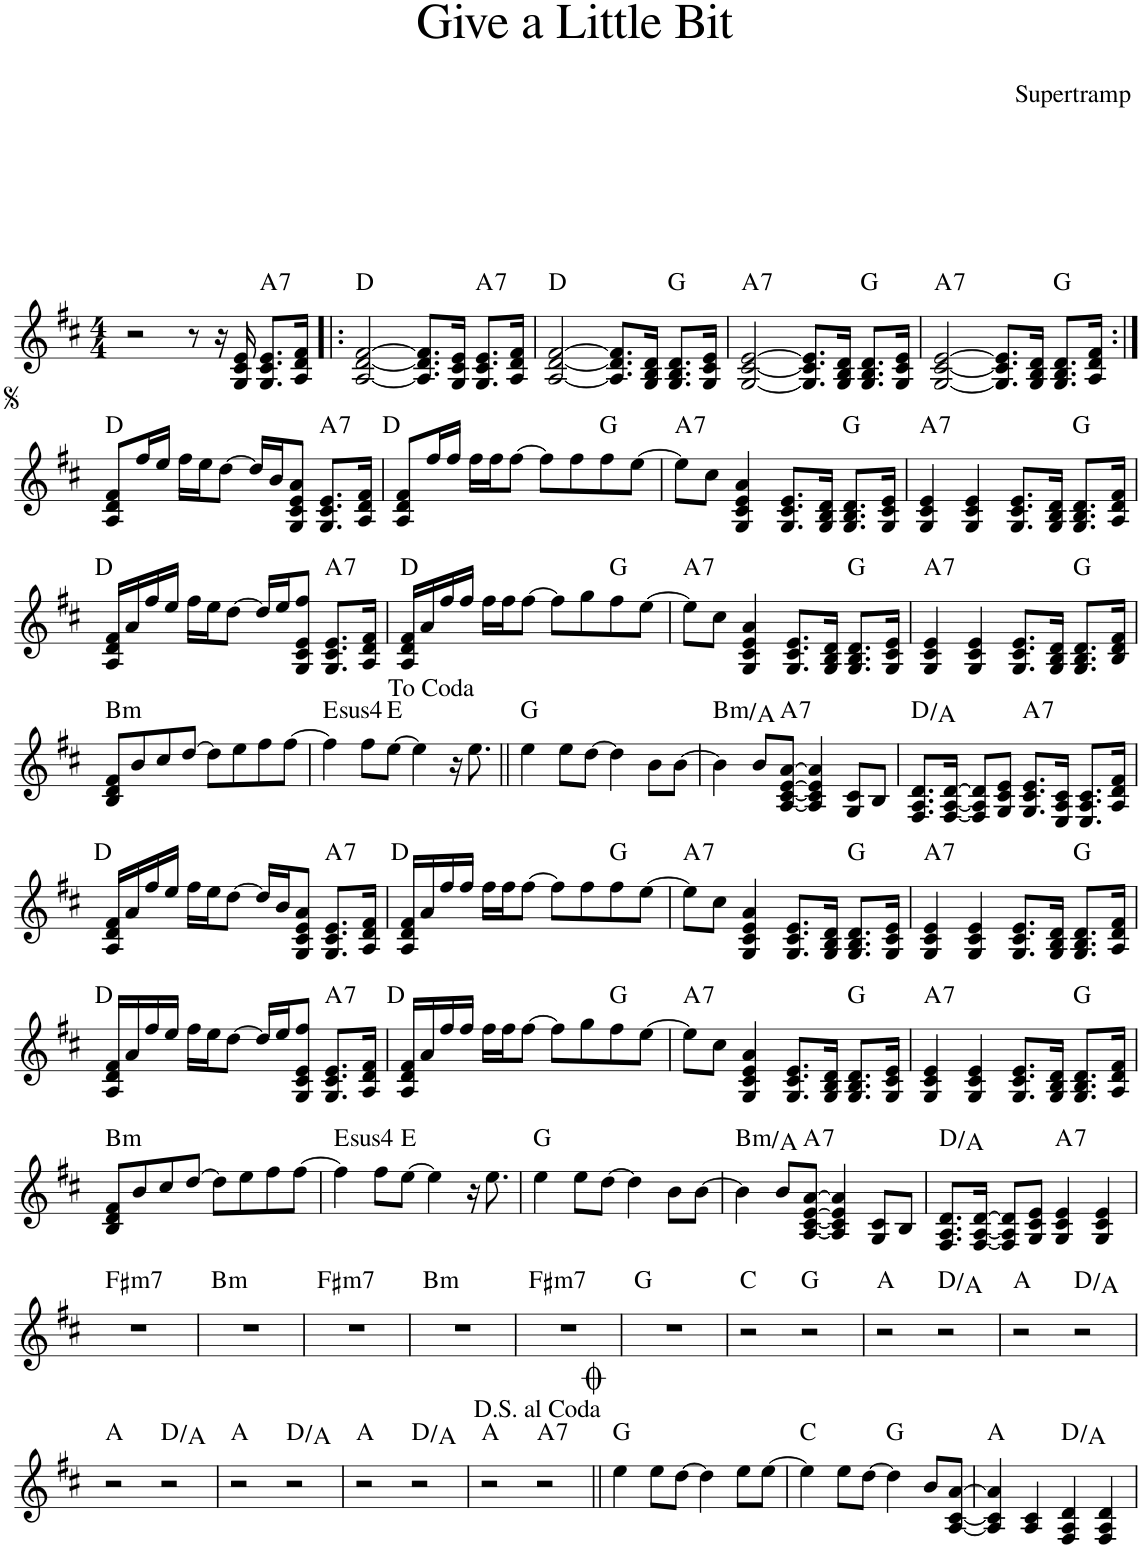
**kern	**harte
*part1	*part1
*staff1	*
*I"Piano	*
*I'Pno.	*
*clefG2	*
*k[f#c#]	*
*M4/4	*
=1	=1
2r	.
8r	.
16r	.
16G/ 16c#/ 16e/	.
!	!LO:H:kt=7
8.G/ 8.c#/ 8.e/L	A:7
16A/ 16d/ 16f#/Jk	.
=2!|:	=2!|:
[2A/ [2d/ [2f#/	D:maj
8.A/] 8.d/] 8.f#/]L	.
16G/ 16c#/ 16e/Jk	.
!	!LO:H:kt=7
8.G/ 8.c#/ 8.e/L	A:7
16A/ 16d/ 16f#/Jk	.
=3	=3
[2A/ [2d/ [2f#/	D:maj
8.A/] 8.d/] 8.f#/]L	.
16G/ 16B/ 16d/Jk	.
8.G/ 8.B/ 8.d/L	G:maj
16G/ 16c#/ 16e/Jk	.
=4	=4
!	!LO:H:kt=7
[2G/ [2c#/ [2e/	A:7
8.G/] 8.c#/] 8.e/]L	.
16G/ 16B/ 16d/Jk	.
8.G/ 8.B/ 8.d/L	G:maj
16G/ 16c#/ 16e/Jk	.
=5	=5
!	!LO:H:kt=7
[2G/ [2c#/ [2e/	A:7
8.G/] 8.c#/] 8.e/]L	.
16G/ 16B/ 16d/Jk	.
8.G/ 8.B/ 8.d/L	G:maj
16A/ 16d/ 16f#/Jk	.
!!LO:LB:g=z
=6:|!	=6:|!
8A/ 8d/ 8f#/L	D:maj
16ff#/L	.
16ee/JJ	.
16ff#\LL	.
16ee\J	.
[8dd\J	.
16dd/LL]	.
16b/J	.
8G/ 8c#/ 8e/ 8a/J	.
!	!LO:H:kt=7
8.G/ 8.c#/ 8.e/L	A:7
16A/ 16d/ 16f#/Jk	.
=7	=7
8A/ 8d/ 8f#/L	D:maj
16ff#/L	.
16ff#/JJ	.
16ff#\LL	.
16ff#\J	.
[8ff#\J	.
8ff#\L]	.
8ff#\	.
8ff#\	G:maj
[8ee\J	.
=8	=8
!	!LO:H:kt=7
8ee\L]	A:7
8cc#\J	.
4G/ 4c#/ 4e/ 4a/	.
8.G/ 8.c#/ 8.e/L	.
16G/ 16B/ 16d/Jk	.
8.G/ 8.B/ 8.d/L	G:maj
16G/ 16c#/ 16e/Jk	.
=9	=9
!	!LO:H:kt=7
4G/ 4c#/ 4e/	A:7
4G/ 4c#/ 4e/	.
8.G/ 8.c#/ 8.e/L	.
16G/ 16B/ 16d/Jk	.
8.G/ 8.B/ 8.d/L	G:maj
16A/ 16d/ 16f#/Jk	.
!!LO:LB:g=z
=10	=10
16A/ 16d/ 16f#/LL	D:maj
16a/	.
16ff#/	.
16ee/JJ	.
16ff#\LL	.
16ee\J	.
[8dd\J	.
16dd/LL]	.
16ee/J	.
8G/ 8c#/ 8e/ 8ff#/J	.
!	!LO:H:kt=7
8.G/ 8.c#/ 8.e/L	A:7
16A/ 16d/ 16f#/Jk	.
=11	=11
16A/ 16d/ 16f#/LL	D:maj
16a/	.
16ff#/	.
16ff#/JJ	.
16ff#\LL	.
16ff#\J	.
[8ff#\J	.
8ff#\L]	.
8gg\	.
8ff#\	G:maj
[8ee\J	.
=12	=12
!	!LO:H:kt=7
8ee\L]	A:7
8cc#\J	.
4G/ 4c#/ 4e/ 4a/	.
8.G/ 8.c#/ 8.e/L	.
16G/ 16B/ 16d/Jk	.
8.G/ 8.B/ 8.d/L	G:maj
16G/ 16c#/ 16e/Jk	.
=13	=13
!	!LO:H:kt=7
4G/ 4c#/ 4e/	A:7
4G/ 4c#/ 4e/	.
8.G/ 8.c#/ 8.e/L	.
16G/ 16B/ 16d/Jk	.
8.G/ 8.B/ 8.d/L	G:maj
16B/ 16d/ 16f#/Jk	.
!!LO:LB:g=z
=14	=14
!	!LO:H:kt=m
8B/ 8d/ 8f#/L	B:min
8b/	.
8cc#/	.
[8dd/J	.
8dd\L]	.
8ee\	.
8ff#\	.
[8ff#\J	.
=15	=15
!	!LO:H:kt=4
4ff#\]	E:sus4
8ff#\L	.
[8ee\J	E:maj
4ee\]	.
16r	.
8.ee\	.
=16||	=16||
4ee\	G:maj
8ee\L	.
[8dd\J	.
4dd\]	.
8b\L	.
[8b\J	.
=17	=17
!	!LO:H:kt=m
4b\]	B:min/b7
8b/L	.
!	!LO:H:kt=7
[8A/ [8c#/ [8e/ [8a/J	A:7
4A/] 4c#/] 4e/] 4a/]	.
8G/ 8c#/L	.
8B/J	.
=18	=18
8.F#/ 8.A/ 8.d/L	D:maj/5
[16F#/ [16A/ [16d/Jk	.
8F#/] 8A/] 8d/]L	.
8G/ 8c#/ 8e/J	.
!	!LO:H:kt=7
8.G/ 8.c#/ 8.e/L	A:7
16E/ 16A/ 16c#/Jk	.
8.E/ 8.A/ 8.c#/L	.
16A/ 16d/ 16f#/Jk	.
!!LO:LB:g=z
=19	=19
16A/ 16d/ 16f#/LL	D:maj
16a/	.
16ff#/	.
16ee/JJ	.
16ff#\LL	.
16ee\J	.
[8dd\J	.
16dd/LL]	.
16b/J	.
8G/ 8c#/ 8e/ 8a/J	.
!	!LO:H:kt=7
8.G/ 8.c#/ 8.e/L	A:7
16A/ 16d/ 16f#/Jk	.
=20	=20
16A/ 16d/ 16f#/LL	D:maj
16a/	.
16ff#/	.
16ff#/JJ	.
16ff#\LL	.
16ff#\J	.
[8ff#\J	.
8ff#\L]	.
8ff#\	.
8ff#\	G:maj
[8ee\J	.
=21	=21
!	!LO:H:kt=7
8ee\L]	A:7
8cc#\J	.
4G/ 4c#/ 4e/ 4a/	.
8.G/ 8.c#/ 8.e/L	.
16G/ 16B/ 16d/Jk	.
8.G/ 8.B/ 8.d/L	G:maj
16G/ 16c#/ 16e/Jk	.
=22	=22
!	!LO:H:kt=7
4G/ 4c#/ 4e/	A:7
4G/ 4c#/ 4e/	.
8.G/ 8.c#/ 8.e/L	.
16G/ 16B/ 16d/Jk	.
8.G/ 8.B/ 8.d/L	G:maj
16A/ 16d/ 16f#/Jk	.
!!LO:LB:g=z
=23	=23
16A/ 16d/ 16f#/LL	D:maj
16a/	.
16ff#/	.
16ee/JJ	.
16ff#\LL	.
16ee\J	.
[8dd\J	.
16dd/LL]	.
16ee/J	.
8G/ 8c#/ 8e/ 8ff#/J	.
!	!LO:H:kt=7
8.G/ 8.c#/ 8.e/L	A:7
16A/ 16d/ 16f#/Jk	.
=24	=24
16A/ 16d/ 16f#/LL	D:maj
16a/	.
16ff#/	.
16ff#/JJ	.
16ff#\LL	.
16ff#\J	.
[8ff#\J	.
8ff#\L]	.
8gg\	.
8ff#\	G:maj
[8ee\J	.
=25	=25
!	!LO:H:kt=7
8ee\L]	A:7
8cc#\J	.
4G/ 4c#/ 4e/ 4a/	.
8.G/ 8.c#/ 8.e/L	.
16G/ 16B/ 16d/Jk	.
8.G/ 8.B/ 8.d/L	G:maj
16G/ 16c#/ 16e/Jk	.
=26	=26
!	!LO:H:kt=7
4G/ 4c#/ 4e/	A:7
4G/ 4c#/ 4e/	.
8.G/ 8.c#/ 8.e/L	.
16G/ 16B/ 16d/Jk	.
8.G/ 8.B/ 8.d/L	G:maj
16A/ 16d/ 16f#/Jk	.
!!LO:LB:g=z
=27	=27
!	!LO:H:kt=m
8B/ 8d/ 8f#/L	B:min
8b/	.
8cc#/	.
[8dd/J	.
8dd\L]	.
8ee\	.
8ff#\	.
[8ff#\J	.
=28	=28
!	!LO:H:kt=4
4ff#\]	E:sus4
8ff#\L	.
[8ee\J	E:maj
4ee\]	.
16r	.
8.ee\	.
=29	=29
4ee\	G:maj
8ee\L	.
[8dd\J	.
4dd\]	.
8b\L	.
[8b\J	.
=30	=30
!	!LO:H:kt=m
4b\]	B:min/b7
8b/L	.
!	!LO:H:kt=7
[8A/ [8c#/ [8e/ [8a/J	A:7
4A/] 4c#/] 4e/] 4a/]	.
8G/ 8c#/L	.
8B/J	.
=31	=31
8.F#/ 8.A/ 8.d/L	D:maj/5
[16F#/ [16A/ [16d/Jk	.
8F#/] 8A/] 8d/]L	.
8G/ 8c#/ 8e/J	.
!	!LO:H:kt=7
4G/ 4c#/ 4e/	A:7
4G/ 4c#/ 4e/	.
!!LO:LB:g=z
=32	=32
!	!LO:H:kt=m7
1r	F#:min7
=33	=33
!	!LO:H:kt=m
1r	B:min
=34	=34
!	!LO:H:kt=m7
1r	F#:min7
=35	=35
!	!LO:H:kt=m
1r	B:min
=36	=36
!	!LO:H:kt=m7
1r	F#:min7
=37	=37
1r	G:maj
=38	=38
2r	C:maj
2r	G:maj
=39	=39
2r	A:maj
2r	D:maj/5
=40	=40
2r	A:maj
2r	D:maj/5
!!LO:LB:g=z
=41	=41
2r	A:maj
2r	D:maj/5
=42	=42
2r	A:maj
2r	D:maj/5
=43	=43
2r	A:maj
2r	D:maj/5
=44	=44
2r	A:maj
!	!LO:H:kt=7
2r	A:7
=45||	=45||
4ee\	G:maj
8ee\L	.
[8dd\J	.
4dd\]	.
8ee\L	.
[8ee\J	.
=46	=46
4ee\]	C:maj
8ee\L	.
[8dd\J	.
4dd\]	G:maj
8b/L	.
[8A/ [8c#/ [8a/J	.
=47	=47
4A/] 4c#/] 4a/]	A:maj
4A/ 4c#/	.
4F#/ 4A/ 4d/	D:maj/5
4F#/ 4A/ 4d/	.
=	=
*-	*-
